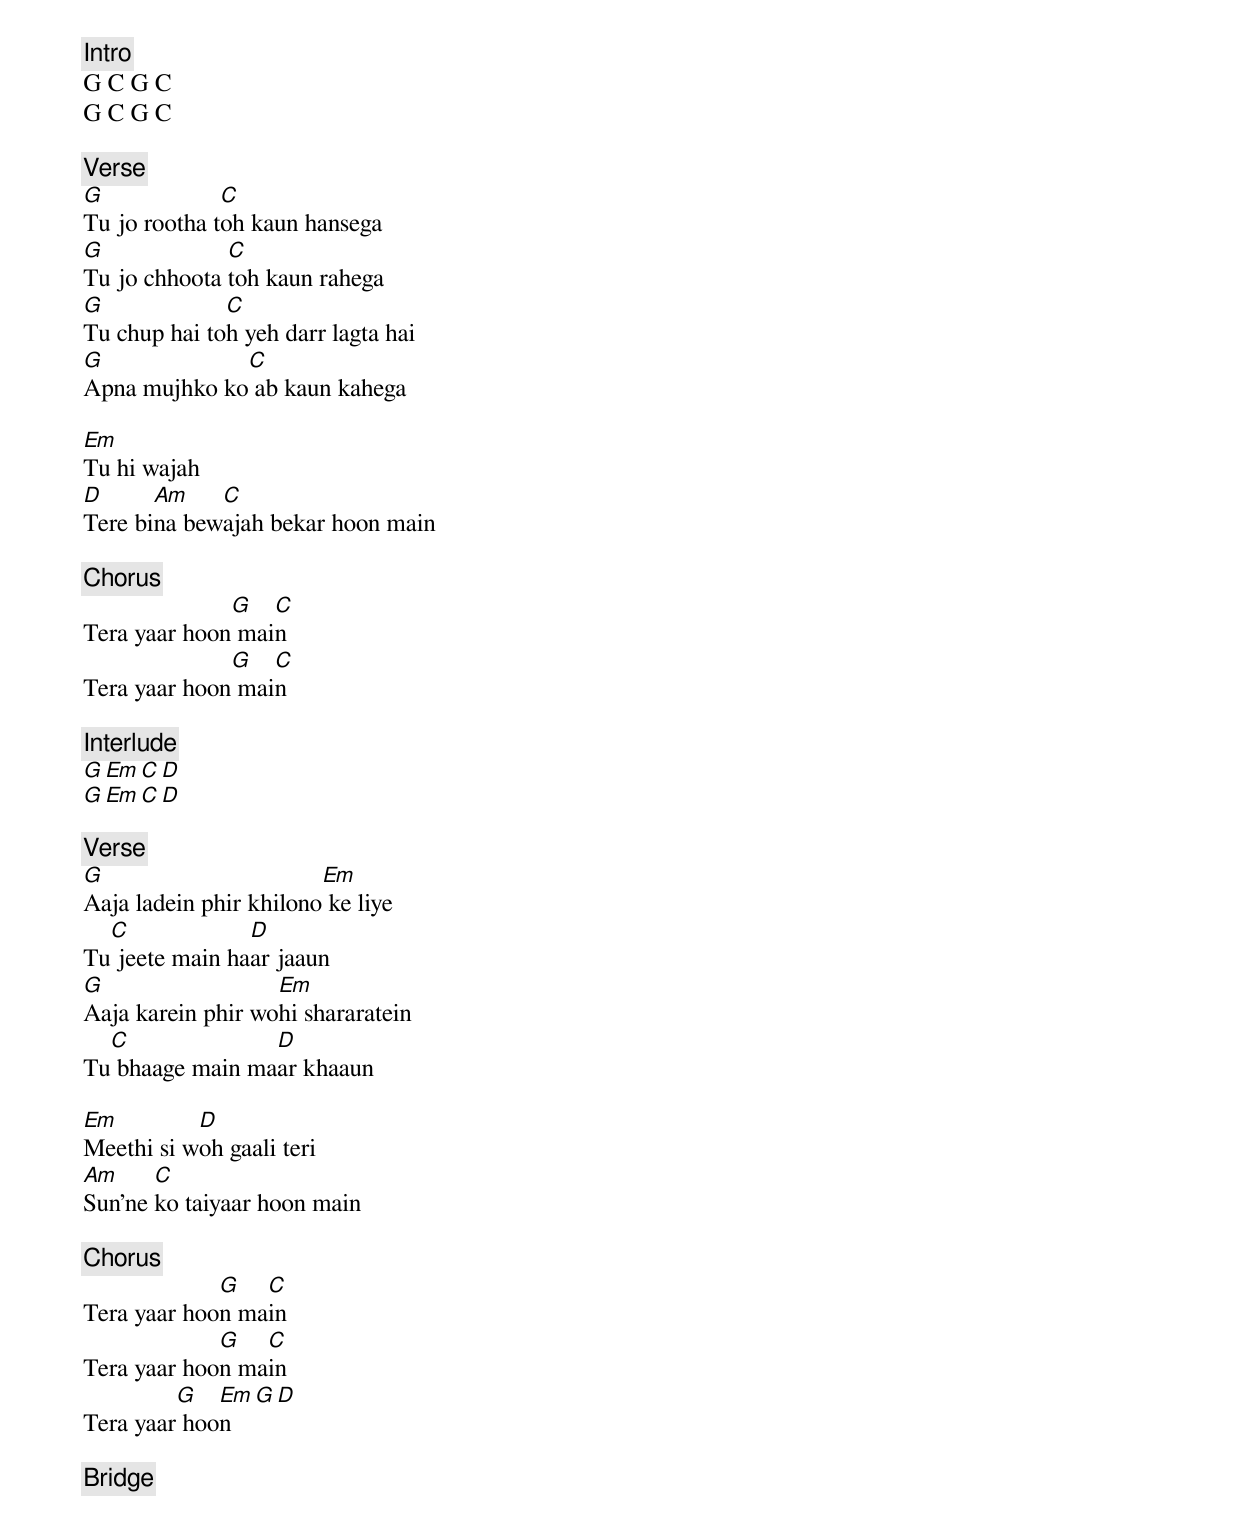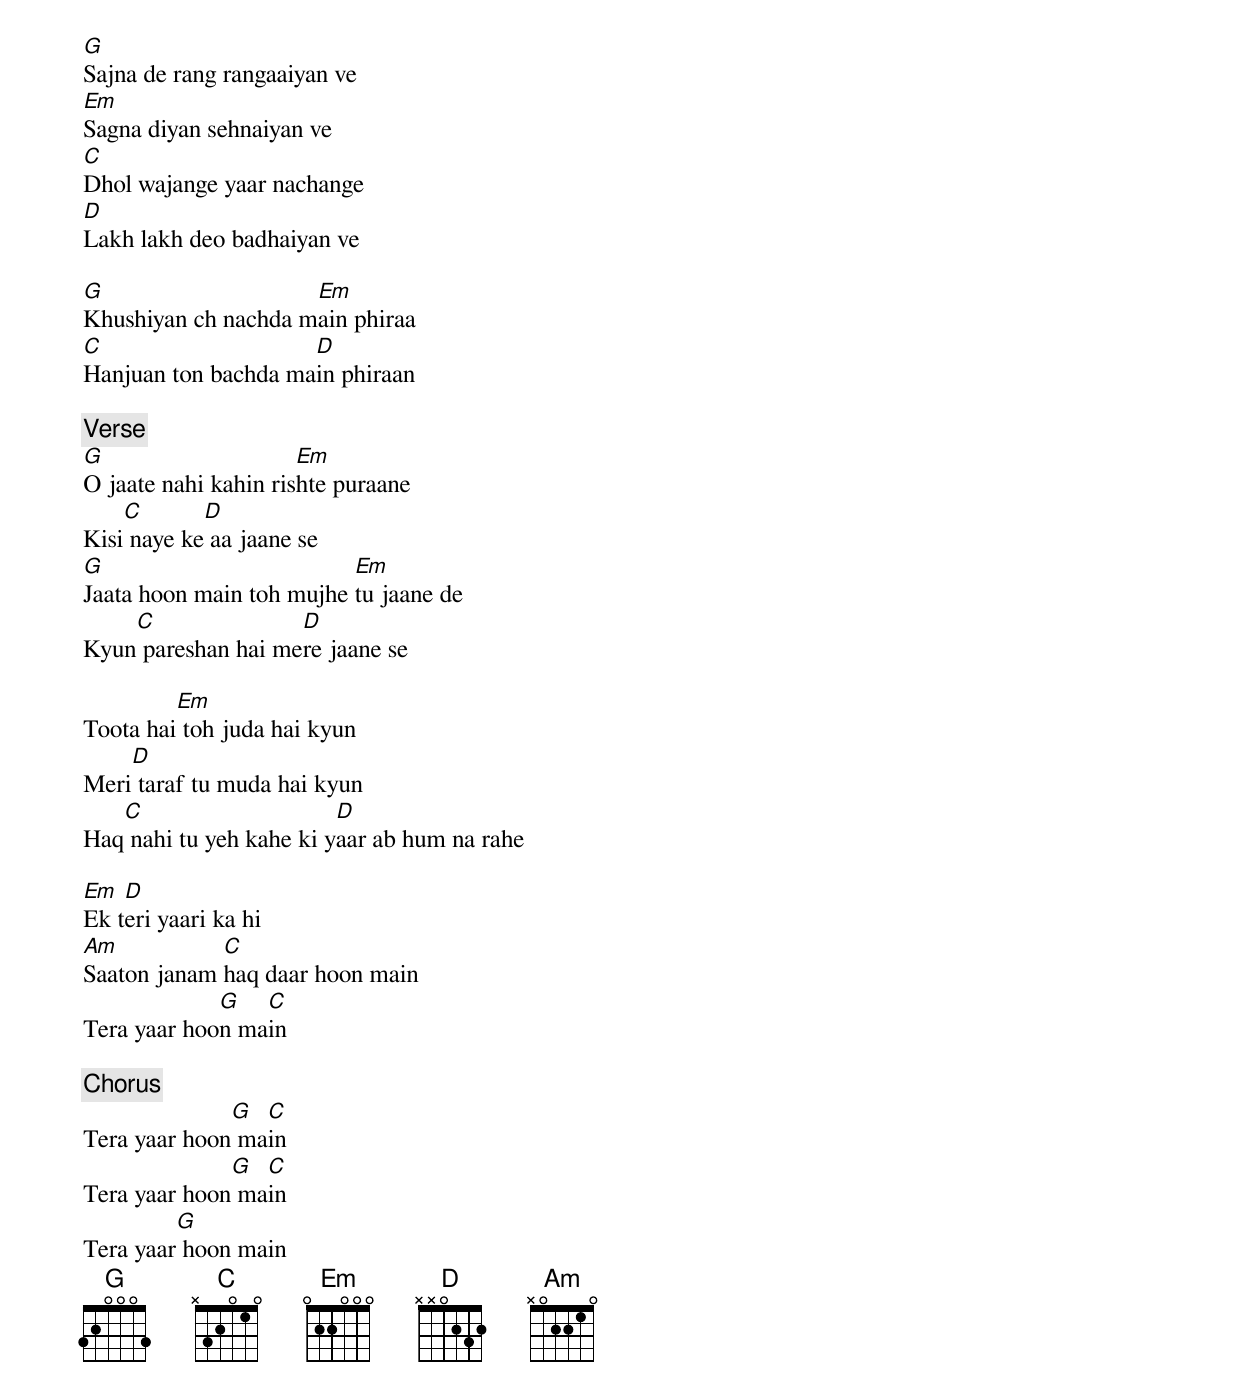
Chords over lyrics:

[Intro]
G C G C
G C G C

[Verse]
G             C
Tu jo rootha toh kaun hansega
G             C
Tu jo chhoota toh kaun rahega
G             C
Tu chup hai toh yeh darr lagta hai
G             C
Apna mujhko ko ab kaun kahega

Em
Tu hi wajah
D      Am    C
Tere bina bewajah bekar hoon main

[Chorus]
              G   C
Tera yaar hoon main
              G   C
Tera yaar hoon main

[Interlude]
G Em C D
G Em C D

[Verse]
G                       Em
Aaja ladein phir khilono ke liye
  C             D
Tu jeete main haar jaaun
G                  Em
Aaja karein phir wohi shararatein
  C              D
Tu bhaage main maar khaaun

Em         D
Meethi si woh gaali teri
Am     C
Sun’ne ko taiyaar hoon main

[Chorus]
             G   C
Tera yaar hoon main
             G   C
Tera yaar hoon main
         G   Em G D
Tera yaar hoon

[Bridge]
G
Sajna de rang rangaaiyan ve
Em
Sagna diyan sehnaiyan ve
C
Dhol wajange yaar nachange
D
Lakh lakh deo badhaiyan ve

G                    Em
Khushiyan ch nachda main phiraa
C                    D
Hanjuan ton bachda main phiraan

[Verse]
G                     Em
O jaate nahi kahin rishte puraane
    C       D
Kisi naye ke aa jaane se
G                         Em
Jaata hoon main toh mujhe tu jaane de
    C               D
Kyun pareshan hai mere jaane se

         Em
Toota hai toh juda hai kyun
    D
Meri taraf tu muda hai kyun
   C                     D
Haq nahi tu yeh kahe ki yaar ab hum na rahe

Em  D
Ek teri yaari ka hi
Am           C
Saaton janam haq daar hoon main
             G   C
Tera yaar hoon main

[Chorus]
              G  C
Tera yaar hoon main
              G  C
Tera yaar hoon main
         G
Tera yaar hoon main
